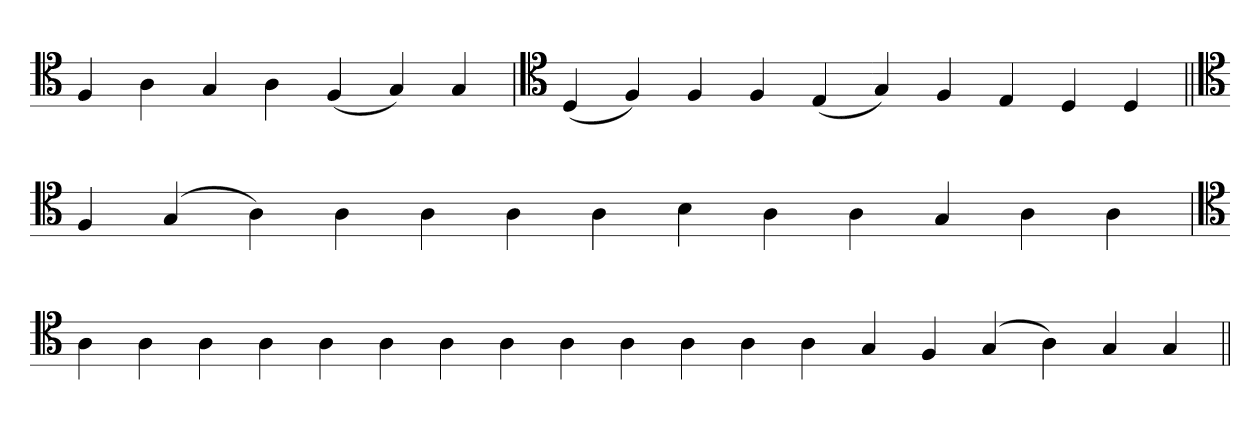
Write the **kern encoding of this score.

**kern
*part1
*staff1
*clefC4
=
4F
4A
4G
4A
(4F
4G)
4G
=`
*clefC4
(4D
4F)
4F
4F
(4E
4G)
4F
4E
4D
4D
=||
*clefC4
4F
(4G
4A)
4A
4A
4A
4A
4B
4A
4A
4G
4A
4A
=
*clefC4
4A
4A
4A
4A
4A
4A
4A
4A
4A
4A
4A
4A
4A
4G
4F
(4G
4A)
4G
4G
=||
*-
